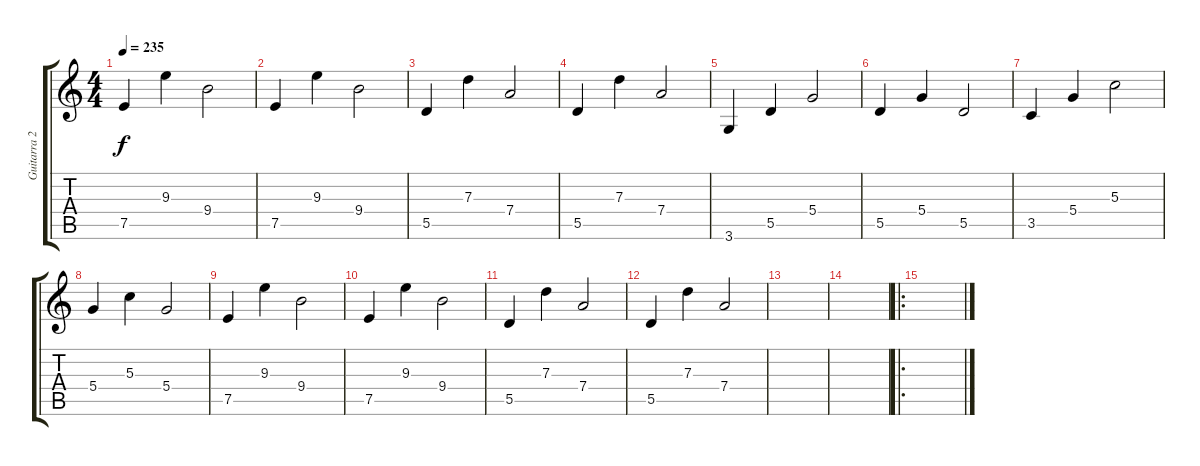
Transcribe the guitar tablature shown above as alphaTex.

\track ("Guitarra 2" "Guitarra 2") {instrument distortionguitar}
\staff {score tabs}
\tuning (E4 B3 G3 D3 A2 E2) {hide}
\ts (4 4)
\tempo 235
\clef g2
\ks c
7.5.4{dy f} 9.3.4 9.4.2 |
7.5.4 9.3.4 9.4.2 |
5.5.4 7.3.4 7.4.2 |
5.5.4 7.3.4 7.4.2 |
3.6.4 5.5.4 5.4.2 |
5.5.4 5.4.4 5.5.2 |
3.5.4 5.4.4 5.3.2 |
5.4.4 5.3.4 5.4.2 |
7.5.4 9.3.4 9.4.2 |
7.5.4 9.3.4 9.4.2 |
5.5.4 7.3.4 7.4.2 |
5.5.4 7.3.4 7.4.2 |
|
|
\ro
